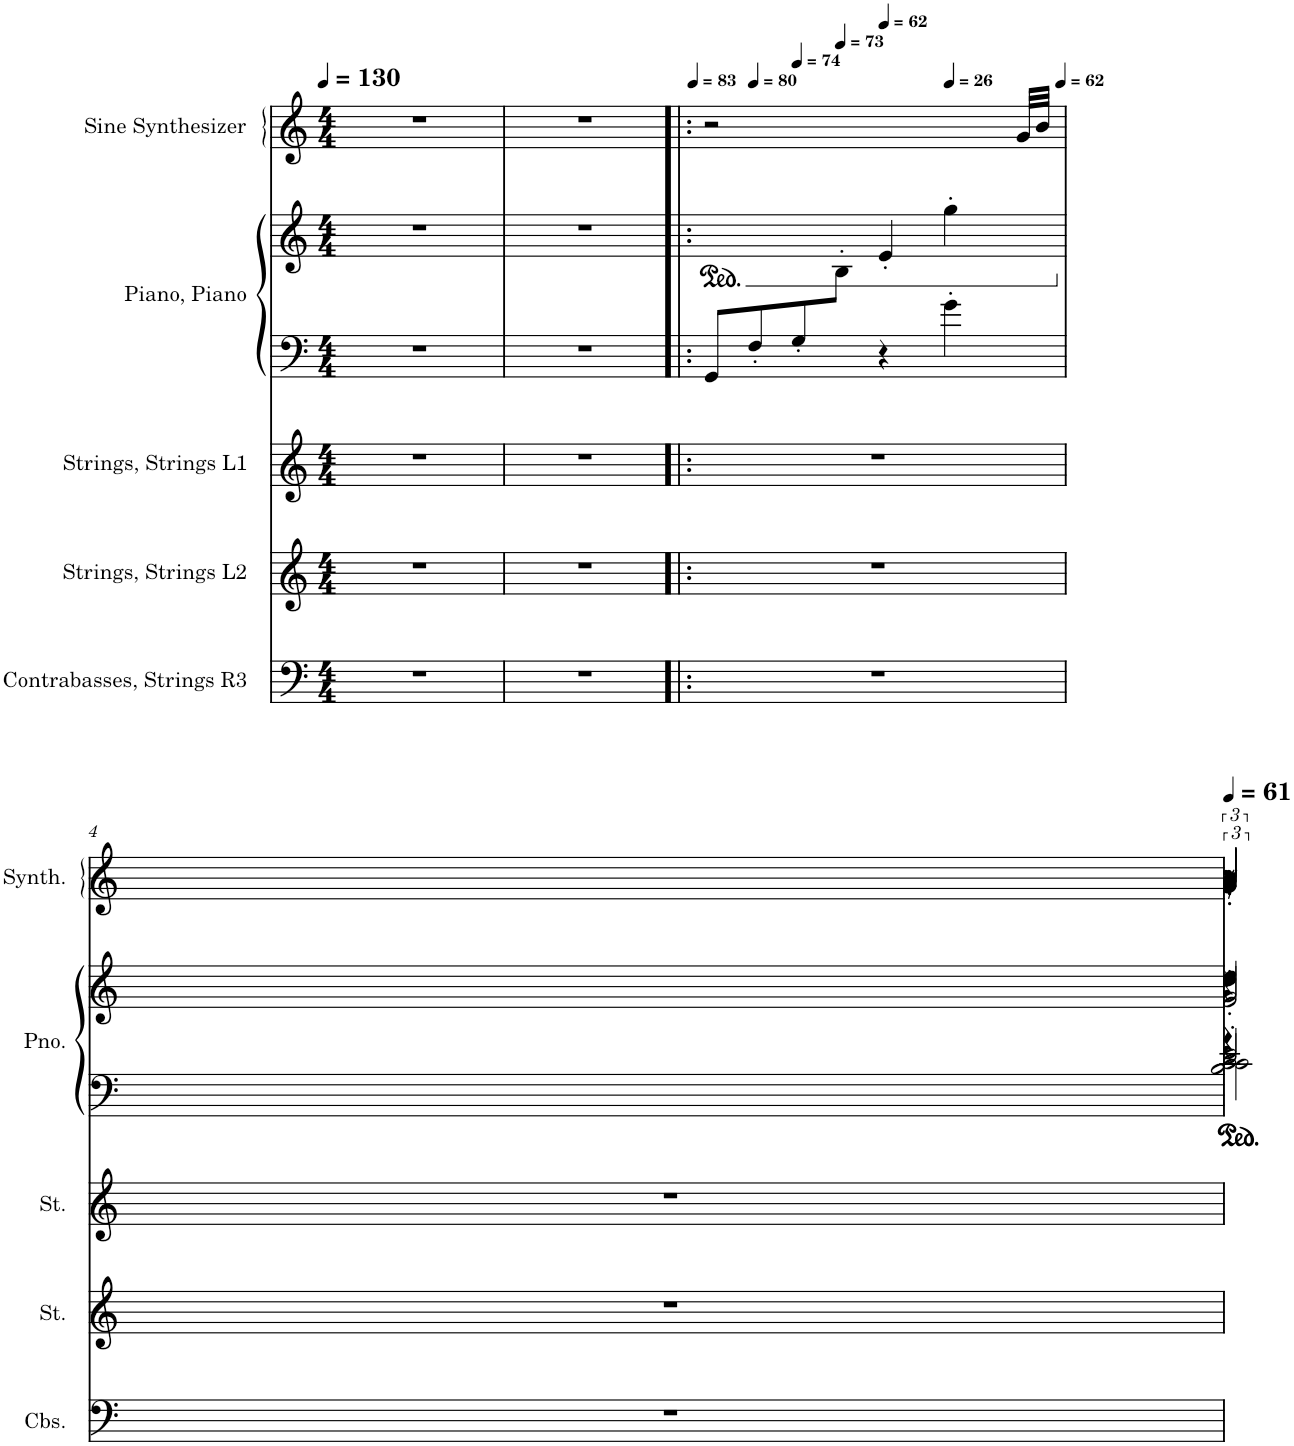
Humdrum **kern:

**kern	**kern	**kern	**kern	**kern	**kern
*part5	*part4	*part3	*part2	*part2	*part1
*staff6	*staff5	*staff4	*staff3	*staff2	*staff1
*I"Contrabasses, Strings R3	*I"Strings, Strings L2	*I"Strings, Strings L1	*I"Piano, Piano	*	*I"Sine Synthesizer
*I'Cbs.	*I'St.	*I'St.	*I'Pno.	*	*I'Synth.
*clefF4	*clefG2	*clefG2	*clefF4	*clefG2	*clefG2
*Trd7c12	*	*	*	*	*
*k[]	*k[]	*k[]	*k[]	*k[]	*k[]
*M4/4	*M4/4	*M4/4	*M4/4	*M4/4	*M4/4
*MM130	*MM130	*MM130	*MM130	*MM130	*MM130
=1	=1	=1	=1	=1	=1
1r	1r	1r	1r	1r	1r
=2	=2	=2	=2	=2	=2
1r	1r	1r	1r	1r	1r
=3!|:	=3!|:	=3!|:	=3!|:	=3!|:	=3!|:
*	*	*	*ped	*	*
*	*	*	*	*	*MM83
*	*	*	*^	*	*^
*	*	*	*	*	*	*	*^
*	*	*	*	*	*	*	*	*^
*	*	*	*	*	*	*	*	*	*^
*	*	*	*	*	*	*	*	*	*	*^
1r	1r	1r	8GG/L	2ryy	4.ryy	2r	10ryy	5ryy	5ryy	5%2ryy	5%2ryy
.	.	.	.	.	.	.	80...ryy	.	.	.	.
*	*	*	*	*	*	*MM80	*	*	*	*	*
.	.	.	.	.	.	.	5%4ryy	.	.	.	.
.	.	.	8F'/	.	.	.	.	.	.	.	.
.	.	.	.	.	.	.	.	40ryy	10ryy	.	.
.	.	.	.	.	.	.	.	80...ryy	.	.	.
*	*	*	*	*	*	*MM74	*	*	*	*	*
.	.	.	.	.	.	.	.	5%2ryy	.	.	.
.	.	.	8G'/	.	.	.	.	.	.	.	.
.	.	.	.	.	.	.	.	.	20ryy	.	.
.	.	.	.	.	.	.	.	.	80...ryy	.	.
*	*	*	*	*	*	*MM73	*	*	*	*	*
.	.	.	.	.	.	.	.	.	5%2ryy	.	.
.	.	.	2ryy	.	8B'\J	.	.	.	.	.	.
.	.	.	.	.	.	.	.	.	.	20ryy	5ryy
.	.	.	.	.	.	.	.	.	.	40ryy	.
.	.	.	.	.	.	.	.	.	.	80...ryy	.
*	*	*	*	*	*	*MM62	*	*	*	*	*
.	.	.	.	.	.	.	.	.	.	5%2ryy	.
.	.	.	.	4r	4e'/	4ryy	.	.	.	.	.
.	.	.	.	.	.	.	.	.	.	.	10ryy
.	.	.	.	.	.	.	.	5ryy	.	.	.
.	.	.	.	.	.	.	.	.	.	.	40ryy
.	.	.	.	.	.	.	.	.	.	.	80...ryy
*	*	*	*	*	*	*MM26	*	*	*	*	*
.	.	.	.	.	.	.	.	.	.	.	5ryy
.	.	.	.	4g'\	4gg'\	8ryy	.	.	.	.	.
.	.	.	.	.	.	.	.	.	5ryy	.	.
.	.	.	.	.	.	.	.	10ryy	.	.	.
.	.	.	8ryy	.	.	16ryy	.	.	.	.	.
.	.	.	.	.	.	.	.	.	.	10ryy	.
.	.	.	.	.	.	.	20ryy	.	.	.	.
.	.	.	.	.	.	32g/LLL	.	.	.	.	.
.	.	.	.	.	.	.	.	20ryy	.	.	20ryy
.	.	.	.	.	.	32b/JJJ	.	.	.	.	.
.	.	.	.	.	.	.	40ryy	.	40ryy	.	.
*	*	*	*	*	*	*MM62	*	*	*	*	*
.	.	.	.	.	.	.	640ryy	640ryy	640ryy	640ryy	640ryy
!!LO:LB:g=z
=4	=4	=4	=4	=4	=4	=4	=4	=4	=4	=4	=4
!	!	!	!LO:N:head=open	!	!	!	!	!	!	!	!
*	*	*	*	*	*	*v	*v	*v	*v	*v	*v
*	*	*	*	*	*Xped	*
*	*	*	*	*	*	*^
*	*	*	*	*	*	*	*^
*	*	*	*	*	*	*	*	*^
*	*	*	*	*	*	*	*	*	*^
*	*	*	*	*	*	*	*	*	*	*^
!	!	!	!	!	!LO:N:head=open	!	!	!	!	!	!
*	*	*	*	*	*	*	*v	*v	*v	*v	*v
1r	1r	1r	4e/	2B\ 2c\	4g/	4a'/	5%4ryy
.	.	.	4r	.	8dd\L	8r	.
.	.	.	.	.	8cc'\J	24r	.
.	.	.	.	.	.	24g'/LL	.
.	.	.	.	.	.	24b'/JJ	.
!	!	!	!LO:N:head=open	!	!LO:N:head=open	!	!
.	.	.	4d'/	2c\	4f'/	4a'/	.
.	.	.	4r	.	4r	8r	.
.	.	.	.	.	.	.	10ryy
.	.	.	.	.	.	24g'/LL	.
.	.	.	.	.	.	.	20ryy
.	.	.	.	.	.	24b/JJ	.
.	.	.	.	.	.	.	40ryy
.	.	.	.	.	.	24r	.
.	.	.	.	.	.	.	80...ryy
*	*	*	*	*	*	*MM61	*
.	.	.	.	.	.	.	640ryy
*	*	*	*v	*v	*	*v	*v
=	=	=	=	=	=
*-	*-	*-	*-	*-	*-
